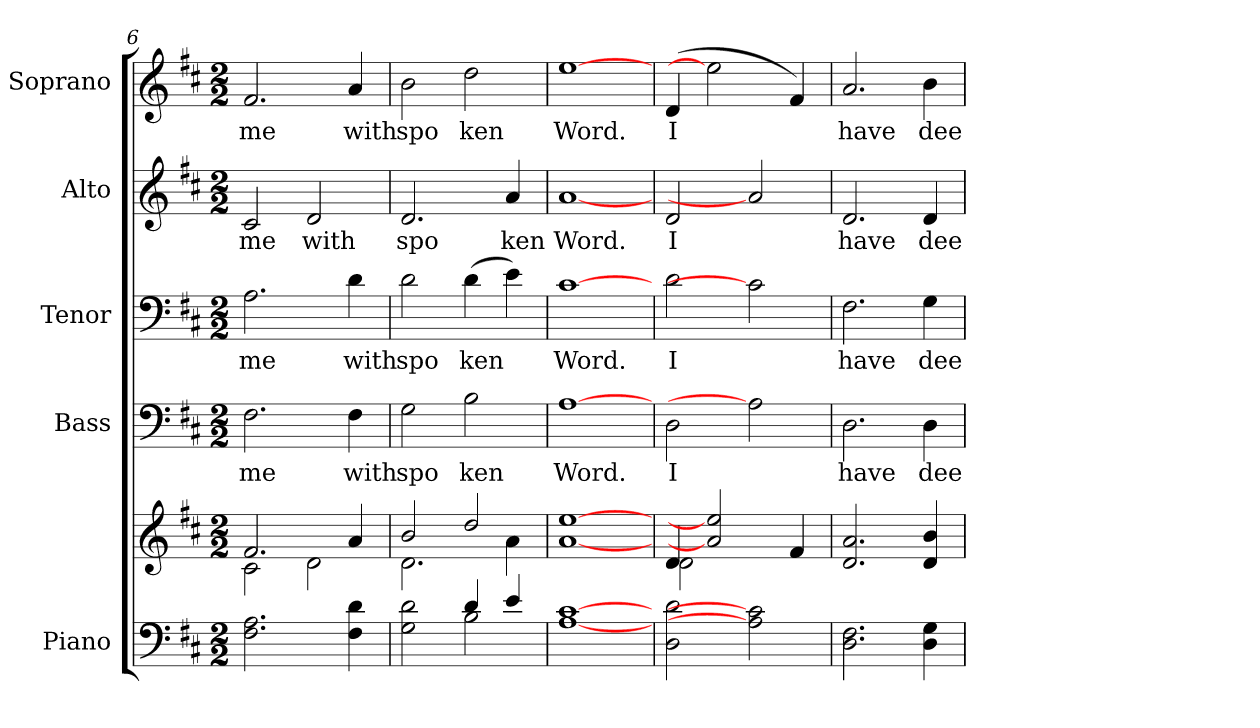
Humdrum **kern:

**kern	**kern	**kern	**text	**kern	**text	**kern	**text	**kern	**text
*part5	*part5	*part4	*part4	*part3	*part3	*part2	*part2	*part1	*part1
*staff6	*staff5	*staff4	*staff4	*staff3	*staff3	*staff2	*staff2	*staff1	*staff1
*I"Piano	*	*I"Bass	*	*I"Tenor	*	*I"Alto	*	*I"Soprano	*
*I'Pno.	*	*I'B.	*	*I'T.	*	*I'A.	*	*I'S.	*
*clefF4	*clefG2	*clefF4	*	*clefF4	*	*clefG2	*	*clefG2	*
*k[f#c#]	*k[f#c#]	*k[f#c#]	*	*k[f#c#]	*	*k[f#c#]	*	*k[f#c#]	*
*D:	*D:	*D:	*	*D:	*	*D:	*	*D:	*
*M2/2	*M2/2	*M2/2	*	*M2/2	*	*M2/2	*	*M2/2	*
=6	=6	=6	=6	=6	=6	=6	=6	=6	=6
*	*^	*	*	*	*	*	*	*	*
!	!	!	!	!LO:LY:b:color=#000000	!	!	!	!	!	!
!	!	!	!	!	!	!LO:LY:b:color=#000000	!	!	!	!
!	!	!	!	!	!	!	!	!LO:LY:b:color=#000000	!	!
!	!	!	!	!	!	!	!	!	!	!LO:LY:b:color=#000000
2.F#i\ 2.Ai	2.f#i/	2c#i\	2.F#i\	me	2.Ai\	me	2c#i/	me	2.f#i/	me
!	!	!	!	!	!	!	!	!LO:LY:b:color=#000000	!	!
.	.	2di\	.	.	.	.	2di/	with	.	.
!	!	!	!	!LO:LY:b:color=#000000	!	!	!	!	!	!
!	!	!	!	!	!	!LO:LY:b:color=#000000	!	!	!	!
!	!	!	!	!	!	!	!	!	!	!LO:LY:b:color=#000000
4F#i\ 4di	4ai/	.	4F#i\	with	4di\	with	.	.	4ai/	with
!!LO:PB:g=z
=7	=7	=7	=7	=7	=7	=7	=7	=7	=7	=7
*^	*	*	*	*	*	*	*	*	*	*
!	!	!	!	!	!LO:LY:b:color=#000000	!	!	!	!	!	!
!	!	!	!	!	!	!	!LO:LY:b:color=#000000	!	!	!	!
!	!	!	!	!	!	!	!	!	!LO:LY:b:color=#000000	!	!
!	!	!	!	!	!	!	!	!	!	!	!LO:LY:b:color=#000000
2Gi\ 2di	2ryy	2bi/	2.di\	2Gi\	spo	2di\	spo	2.di/	spo	2bi\	spo
!	!	!	!	!	!LO:LY:b:color=#000000	!	!	!	!	!	!
!	!	!	!	!	!	!	!LO:LY:b:color=#000000	!	!	!	!
!	!	!	!	!	!	!	!	!	!	!	!LO:LY:b:color=#000000
4di/	2Bi\	2ddi/	.	2Bi\	ken	(4di\	ken	.	.	2ddi\	ken
!	!	!	!	!	!	!	!	!	!LO:LY:b:color=#000000	!	!
4ei/	.	.	4ai\	.	.	4ei\)	.	4ai/	ken	.	.
*v	*v	*	*	*	*	*	*	*	*	*	*
*	*v	*v	*	*	*	*	*	*	*	*
=8	=8	=8	=8	=8	=8	=8	=8	=8	=8
*	*^	*	*	*	*	*	*	*	*
!	!	!	!	!LO:LY:b:color=#000000	!	!	!	!	!	!
*	*v	*v	*	*	*	*	*	*	*	*
*	*^	*	*	*	*	*	*	*	*
!	!	!	!	!	!	!LO:LY:b:color=#000000	!	!	!	!
*	*v	*v	*	*	*	*	*	*	*	*
*	*^	*	*	*	*	*	*	*	*
!	!	!	!	!	!	!	!	!LO:LY:b:color=#000000	!	!
*	*v	*v	*	*	*	*	*	*	*	*
*	*^	*	*	*	*	*	*	*	*
!	!	!	!	!	!	!	!	!	!	!LO:LY:b:color=#000000
*	*v	*v	*	*	*	*	*	*	*	*
[1Ai [1c#i	[1ai [1eei	[1Ai	Word.	[1c#i	Word.	[1ai	Word.	[1eei	Word.
=9	=9	=9	=9	=9	=9	=9	=9	=9	=9
*	*^	*	*	*	*	*	*	*	*
!	!	!	!	!LO:LY:b:color=#000000	!	!	!	!	!	!
!	!	!	!	!	!	!LO:LY:b:color=#000000	!	!	!	!
!	!	!	!	!	!	!	!	!LO:LY:b:color=#000000	!	!
!	!	!	!	!	!	!	!	!	!	!LO:LY:b:color=#000000
2Di\ 2di	4di/	2di\	2Di\	I	2di\	I	2di/	I	(4di/	I
.	2ai] 2eei]	.	.	.	.	.	.	.	2eei]	.
2Ai] 2c#i]	.	2ryy	2Ai]	.	2c#i]	.	2ai]	.	.	.
.	4f#i/	.	.	.	.	.	.	.	4f#i/)	.
*	*v	*v	*	*	*	*	*	*	*	*
=10	=10	=10	=10	=10	=10	=10	=10	=10	=10
!	!	!	!LO:LY:b:color=#000000	!	!	!	!	!	!
!	!	!	!	!	!LO:LY:b:color=#000000	!	!	!	!
!	!	!	!	!	!	!	!LO:LY:b:color=#000000	!	!
!	!	!	!	!	!	!	!	!	!LO:LY:b:color=#000000
2.Di\ 2.F#i	2.di/ 2.ai	2.Di\	have	2.F#i\	have	2.di/	have	2.ai/	have
!	!	!	!LO:LY:b:color=#000000	!	!	!	!	!	!
!	!	!	!	!	!LO:LY:b:color=#000000	!	!	!	!
!	!	!	!	!	!	!	!LO:LY:b:color=#000000	!	!
!	!	!	!	!	!	!	!	!	!LO:LY:b:color=#000000
4Di\ 4Gi	4di/ 4bi	4Di\	dee	4Gi\	dee	4di/	dee	4bi\	dee
=	=	=	=	=	=	=	=	=	=
*-	*-	*-	*-	*-	*-	*-	*-	*-	*-
